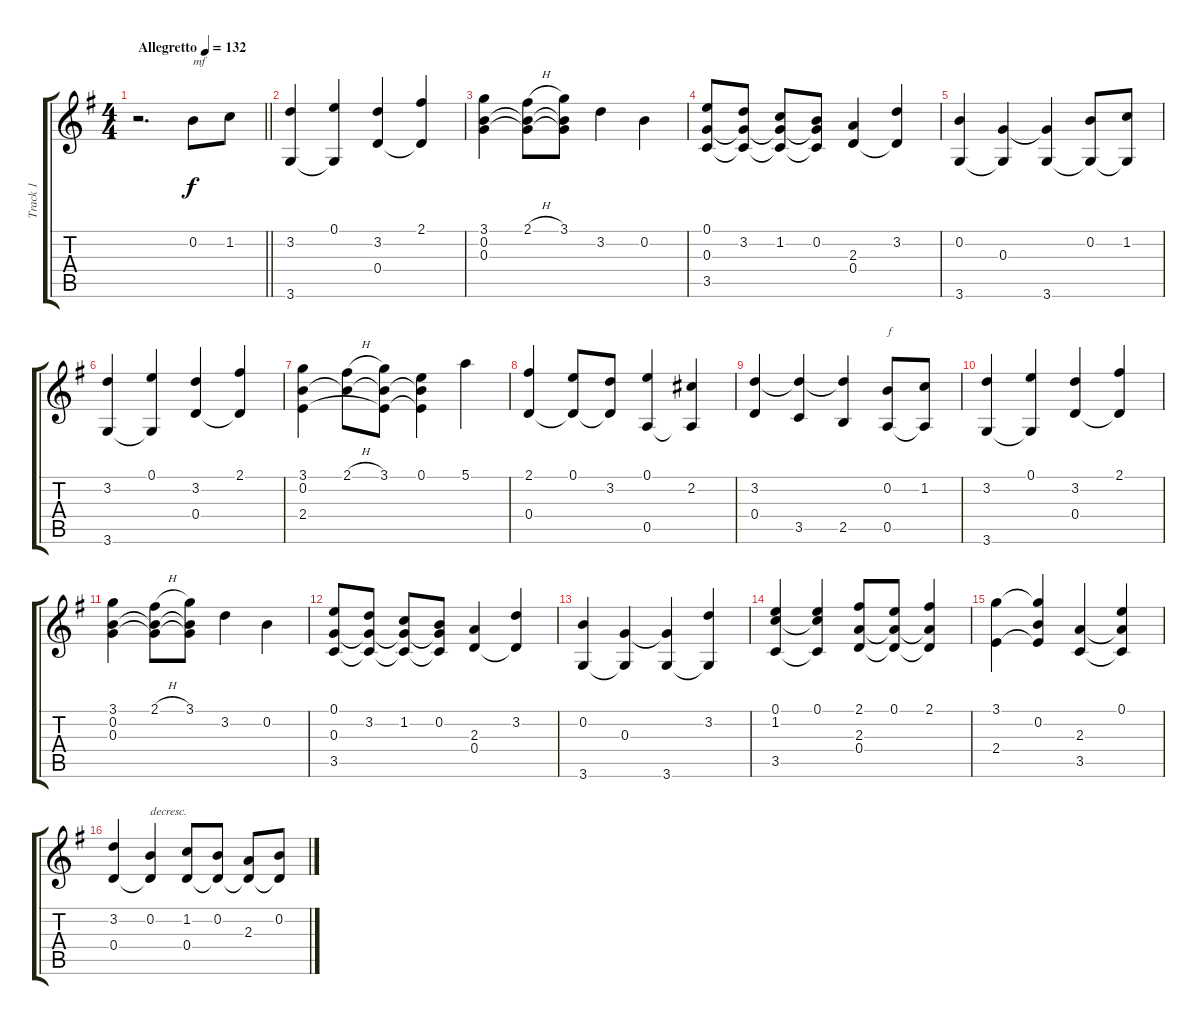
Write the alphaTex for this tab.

\track ("Track 1" "Track 1") {instrument acousticguitarnylon}
\staff {score tabs}
\tuning (E4 B3 G3 D3 A2 E2) {hide}
\ts (4 4)
\tempo (132 "Allegretto")
\clef g2
\barLineRight lightlight
\ks g
r.2{d dy f instrument acousticguitarnylon} 0.2.8{txt "mf" beam merge} 1.2.8 |
(3.2 3.6).4 (0.1 3.6{t}).4{beam merge} (3.2 0.4).4{beam merge} (2.1 0.4{t}).4 |
(3.1 0.2 0.3).4 (2.1{h} 0.2{t} 0.3{t}).8{beam merge} (3.1 0.2{t} 0.3{t}).8 3.2.4{beam merge} 0.2.4 |
(0.1 0.3 3.5).8 (3.2 0.3{t} 3.5{t}).8 (1.2 0.3{t} 3.5{t}).8 (0.2 0.3{t} 3.5{t}).8 (2.3 0.4).4 (3.2 0.4{t}).4 |
(0.2 3.6).4 (0.3 3.6{t}).4 (0.3{t} 3.6).4{beam merge} (0.2 3.6{t}).8{beam merge} (1.2 3.6{t}).8 |
(3.2 3.6).4 (0.1 3.6{t}).4{beam merge} (3.2 0.4).4{beam merge} (2.1 0.4{t}).4 |
(3.1 0.2 2.4).4 (2.1{h} 0.2{t}).8{beam merge} (3.1 0.2{t} 2.4{t}).8 (0.1 0.2{t} 2.4{t}).4{beam merge} 5.1.4 |
(2.1 0.4).4 (0.1 0.4{t}).8{beam merge} (3.2 0.4{t}).8 (0.1 0.5).4 (2.2 0.5{t}).4 |
(3.2 0.4).4 (3.2{t} 3.5).4{beam merge} (3.2{t} 2.5).4{beam merge} (0.2 0.5).8{txt "f"} (1.2 0.5{t}).8 |
(3.2 3.6).4 (0.1 3.6{t}).4{beam merge} (3.2 0.4).4{beam merge} (2.1 0.4{t}).4 |
(3.1 0.2 0.3).4 (2.1{h} 0.2{t} 0.3{t}).8{beam merge} (3.1 0.2{t} 0.3{t}).8 3.2.4{beam merge} 0.2.4 |
(0.1 0.3 3.5).8 (3.2 0.3{t} 3.5{t}).8 (1.2 0.3{t} 3.5{t}).8 (0.2 0.3{t} 3.5{t}).8 (2.3 0.4).4 (3.2 0.4{t}).4 |
(0.2 3.6).4 (0.3 3.6{t}).4 (0.3{t} 3.6).4{beam merge} (3.2 3.6{t}).4 |
(0.1 1.2 3.5).4{beam merge} (0.1 1.2{t} 3.5{t}).4{beam merge} (2.1 2.3 0.4).8 (0.1 2.3{t} 0.4{t}).8 (2.1 2.3{t} 0.4{t}).4 |
(3.1 2.4).4 (3.1{t} 0.2 2.4{t}).4{beam merge} (2.3 3.5).4 (0.1 2.3{t} 3.5{t}).4 |
(3.2 0.4).4 (0.2 0.4{t}).4{txt "decresc." beam merge} (1.2 0.4).8 (0.2 0.4{t}).8 (2.3 0.4{t}).8 (0.2 0.4{t}).8
